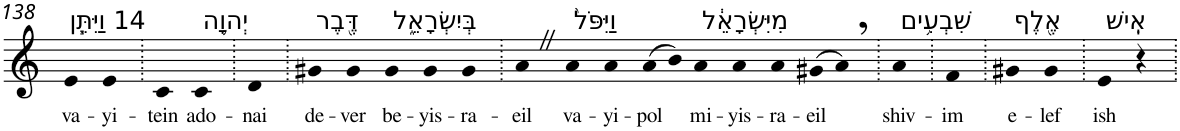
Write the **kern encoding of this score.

**kern	**text
*part1	*part1
*staff1	*staff1
*I"Piano	*
*I'Pno	*
!!LO:PB:g=z
*clefG2	*
*k[]	*
=138	=138
!LO:TX:a:t=14 וַיִּתֵּ֧ן	!
!	!LO:LY:b
4e	va-
!	!LO:LY:b
4e	-yi-
=139.	=139.
!	!LO:LY:b
4c	-tein
!LO:TX:a:t=יְהוָ֛ה	!
!	!LO:LY:b
4c	ado-
=140.	=140.
!	!LO:LY:b
4d	-nai
=141.	=141.
!LO:TX:a:t=דֶּ֖בֶר	!
!	!LO:LY:b
4g#X	de-
!	!LO:LY:b
4g#	-ver
!LO:TX:a:t=בְּיִשְׂרָאֵ֑ל	!
!	!LO:LY:b
4g#	be-
!	!LO:LY:b
4g#	-yis-
!	!LO:LY:b
4g#	-ra-
=142.	=142.
!	!LO:LY:b
4aZ	-eil
!LO:TX:a:t=וַיִּפֹּל֙	!
!	!LO:LY:b
4a	va-
!	!LO:LY:b
4a	-yi-
!	!LO:LY:b
(>8a	-pol
8b)	.
!LO:TX:a:t=מִיִּשְׂרָאֵ֔ל	!
!	!LO:LY:b
4a	mi-
!	!LO:LY:b
4a	-yis-
!	!LO:LY:b
4a	-ra-
!	!LO:LY:b
(>8g#X	-eil
8a,)	.
=143.	=143.
!LO:TX:a:t=שִׁבְעִ֥ים	!
!	!LO:LY:b
4a	shiv-
=144.	=144.
!	!LO:LY:b
4f	-im
=145.	=145.
!LO:TX:a:t=אֶ֖לֶף	!
!	!LO:LY:b
4g#X	e-
!	!LO:LY:b
4g#	-lef
=146.	=146.
!LO:TX:a:t=אִֽישׁ	!
!	!LO:LY:b
4e	ish
4r	.
=.	=.
*-	*-
